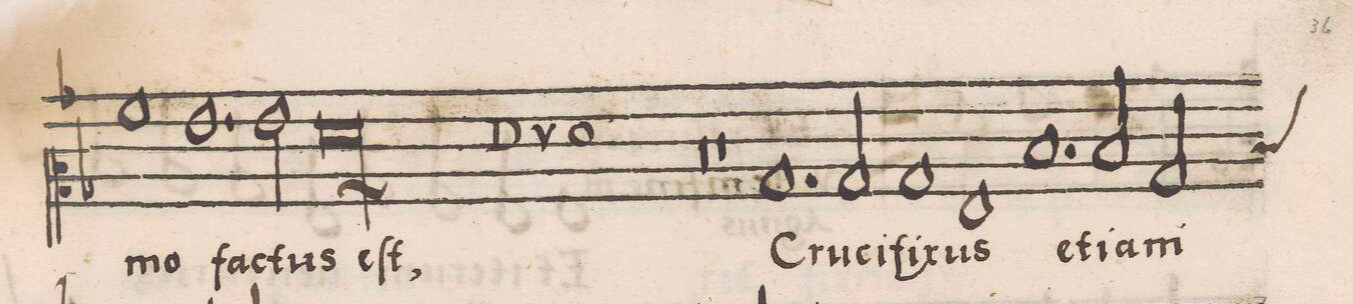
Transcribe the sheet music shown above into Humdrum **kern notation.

**kern	**text
*I"CANTVS	*
*clefC2	*
*k[b-]	*
*met(c|)	*
*M2/1	*
1a	-mo
=95	=95
1.g	fac-
2g\	-tus-
=96	=96
0f	-eſt,
=97	=97
0r	.
=98	=98
1r	.
1.B-	Cru-
=99	=99
2B-/	  ci-
1B-	-fix-
=100	=100
1G	-us
1.d	e-
=101	=101
2d/	  ti-
*custos:d	*
2B-/	-am
*-	*-
